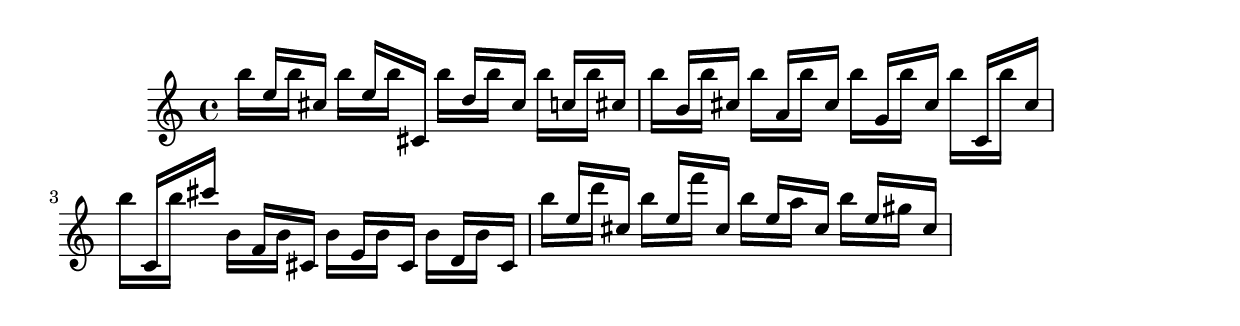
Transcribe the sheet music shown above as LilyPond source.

\header {
  texidoc = "Meshing stems in oppositely directed beams are handled
  correctly."  
}

\version "2.13.46"

\layout {
  ragged-right = ##t
}

{
  \relative c'' { << { s16 e16 [ s cis ] } \\ { b'16 [ s b ] } >> }
  \relative c'' { << { s16 e16 [ s cis, ] } \\ { b''16 [ s b ] } >> }
  \relative c'' { << { s16 d16 [ s cis ] } \\ { b'16 [ s b ] } >> }
  \relative c'' { << { s16 c16 [ s cis ] } \\ { b'16 [ s b ] } >> }
  \relative c'' { << { s16 b16 [ s cis ] } \\ { b'16 [ s b ] } >> }
  \relative c'' { << { s16 a16 [ s cis ] } \\ { b'16 [ s b ] } >> }
  \relative c'' { << { s16 g16 [ s cis ] } \\ { b'16 [ s b ] } >> }
  \relative c'' { << { s16 c,16 [ s cis' ] } \\ { b'16 [ s b ] } >> }
  \relative c'' { << { s16 c,16 [ s cis'' ] } \\ { b16 [ s b ] } >> }
  \relative c'' { << { s16 f,16 [ s cis ] } \\ { b'16 [ s b ] } >> }
  \relative c'' { << { s16 e,16 [ s cis ] } \\ { b'16 [ s b ] } >> }
  \relative c'' { << { s16 d,16 [ s cis ] } \\ { b'16 [ s b ] } >> }
  \relative c'' { << { s16 e16 [ s cis ] } \\ { b'16 [ s d ] } >> }
  \relative c'' { << { s16 e16 [ s cis ] } \\ { b'16 [ s f' ] } >> }
  \relative c'' { << { s16 e16 [ s cis ] } \\ { b'16 [ s a ] } >> }
  \relative c'' { << { s16 e16 [ s cis ] } \\ { b'16 [ s gis ] } >> }
}
